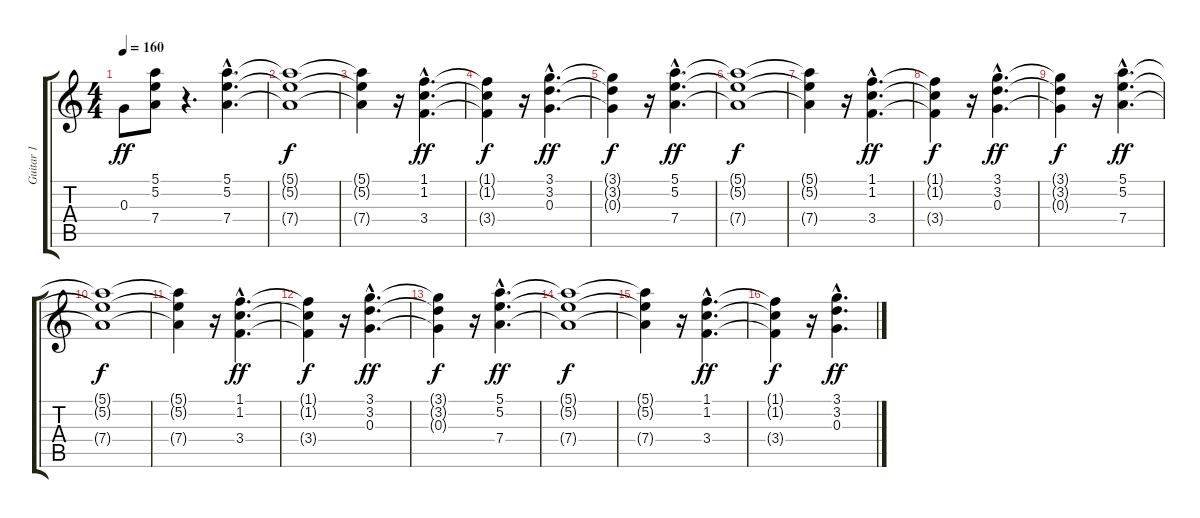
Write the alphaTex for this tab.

\track ("Guitar 1" "Guitar 1") {instrument distortionguitar}
\staff {score tabs}
\tuning (E4 B3 G3 D3 A2 E2) {hide}
\ts (4 4)
\tempo 160
\clef g2
\ks c
0.3.8{dy ff} (5.1 5.2 7.4).8 r.4{d} (5.1{hac} 5.2{hac} 7.4{hac}).4{d} |
(5.1{t} 5.2{t} 7.4{t}).1{dy f} |
(5.1{t} 5.2{t} 7.4{t}).4 r.16 (1.1{hac} 1.2{hac} 3.4{hac}).4{d dy ff} |
(1.1{t} 1.2{t} 3.4{t}).4{dy f} r.16 (3.1{hac} 3.2{hac} 0.3{hac}).4{d dy ff} |
(3.1{t} 3.2{t} 0.3{t}).4{dy f} r.16 (5.1{hac} 5.2{hac} 7.4{hac}).4{d dy ff} |
(5.1{t} 5.2{t} 7.4{t}).1{dy f} |
(5.1{t} 5.2{t} 7.4{t}).4 r.16 (1.1{hac} 1.2{hac} 3.4{hac}).4{d dy ff} |
(1.1{t} 1.2{t} 3.4{t}).4{dy f} r.16 (3.1{hac} 3.2{hac} 0.3{hac}).4{d dy ff} |
(3.1{t} 3.2{t} 0.3{t}).4{dy f} r.16 (5.1{hac} 5.2{hac} 7.4{hac}).4{d dy ff} |
(5.1{t} 5.2{t} 7.4{t}).1{dy f} |
(5.1{t} 5.2{t} 7.4{t}).4 r.16 (1.1{hac} 1.2{hac} 3.4{hac}).4{d dy ff} |
(1.1{t} 1.2{t} 3.4{t}).4{dy f} r.16 (3.1{hac} 3.2{hac} 0.3{hac}).4{d dy ff} |
(3.1{t} 3.2{t} 0.3{t}).4{dy f} r.16 (5.1{hac} 5.2{hac} 7.4{hac}).4{d dy ff} |
(5.1{t} 5.2{t} 7.4{t}).1{dy f} |
(5.1{t} 5.2{t} 7.4{t}).4 r.16 (1.1{hac} 1.2{hac} 3.4{hac}).4{d dy ff} |
(1.1{t} 1.2{t} 3.4{t}).4{dy f} r.16 (3.1{hac} 3.2{hac} 0.3{hac}).4{d dy ff}
